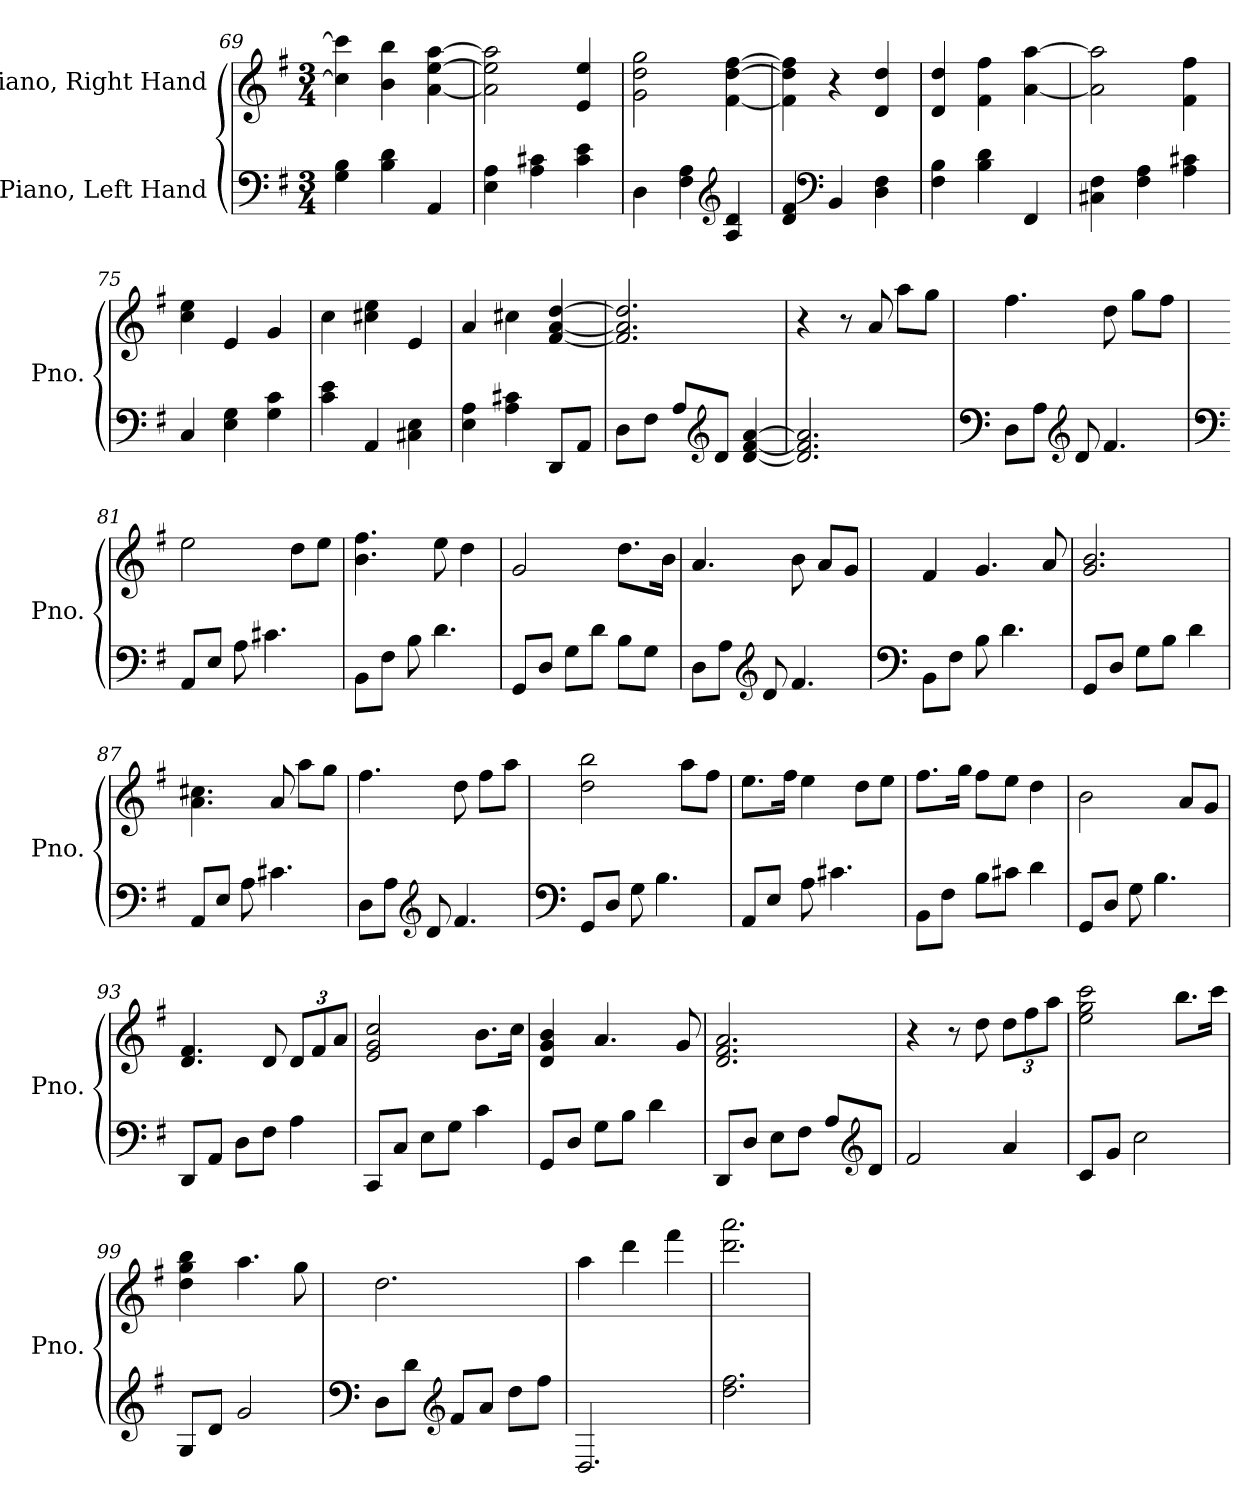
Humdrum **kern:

**kern	**kern
*part2	*part1
*staff2	*staff1
*I"Piano, Left Hand	*I"Piano, Right Hand
*I'Pno.	*I'Pno.
*clefF4	*clefG2
*k[f#]	*k[f#]
*M3/4	*M3/4
=69	=69
4G\ 4B\	4cc#\] 4ccc#\]
4B\ 4d\	4b\ 4bb\
4AA/	[4a\ [4ee\ [4aa\
=70	=70
4E\ 4A\	2a\] 2ee\] 2aa\]
4A\ 4c#X\	.
4c#\ 4e\	4e/ 4ee/
=71	=71
4D\	2g\ 2dd\ 2gg\
4F#\ 4A\	.
*clefG2	*
4A/ 4d/	[4f#\ [4dd\ [4ff#\
=72	=72
4d/ 4f#/	4f#\] 4dd\] 4ff#\]
*clefF4	*
4BB/	4r
4D\ 4F#\	4d/ 4dd/
=73	=73
4F#\ 4B\	4d/ 4dd/
4B\ 4d\	4f#\ 4ff#\
4FF#/	[4a\ [4aa\
=74	=74
4C#X\ 4F#\	2a\] 2aa\]
4F#\ 4A\	.
4A\ 4c#X\	4f#\ 4ff#\
!!LO:LB:g=z
=75	=75
4C/	4cc\ 4ee\
4E\ 4G\	4e/
4G\ 4c\	4g/
=76	=76
4c\ 4e\	4cc\
4AA/	4cc#X\ 4ee\
4C#X\ 4E\	4e/
=77	=77
4E\ 4A\	4a/
4A\ 4c#X\	4cc#X\
8DD/L	[4f#/ [4a/ [4dd/
8AA/J	.
=78	=78
8D\L	2.f#/] 2.a/] 2.dd/]
8F#\J	.
8A/L	.
*clefG2	*
8d/J	.
[4d/ [4f#/ [4a/	.
=79	=79
2.d/] 2.f#/] 2.a/]	4r
.	8r
.	8a/
.	8aa\L
.	8gg\J
=80	=80
*clefF4	*
8D\L	4.ff#\
8A\J	.
*clefG2	*
8d/	.
4.f#/	8dd\
.	8gg\L
.	8ff#\J
!!LO:LB:g=z
=81	=81
*clefF4	*
8AA/L	2ee\
8E/J	.
8A\	.
4.c#X\	.
.	8dd\L
.	8ee\J
=82	=82
8BB\L	4.b\ 4.ff#\
8F#\J	.
8B\	.
4.d\	8ee\
.	4dd\
=83	=83
8GG/L	2g/
8D/J	.
8G\L	.
8d\J	.
8B\L	8.dd\L
8G\J	.
.	16b\Jk
=84	=84
8D\L	4.a/
8A\J	.
*clefG2	*
8d/	.
4.f#/	8b\
.	8a/L
.	8g/J
=85	=85
*clefF4	*
8BB\L	4f#/
8F#\J	.
8B\	4.g/
4.d\	.
.	8a/
=86	=86
8GG/L	2.g/ 2.b/
8D/J	.
8G\L	.
8B\J	.
4d\	.
!!LO:LB:g=z
=87	=87
8AA/L	4.a\ 4.cc#X\
8E/J	.
8A\	.
4.c#X\	8a/
.	8aa\L
.	8gg\J
=88	=88
8D\L	4.ff#\
8A\J	.
*clefG2	*
8d/	.
4.f#/	8dd\
.	8ff#\L
.	8aa\J
=89	=89
*clefF4	*
8GG/L	2dd\ 2bb\
8D/J	.
8G\	.
4.B\	.
.	8aa\L
.	8ff#\J
=90	=90
8AA/L	8.ee\L
8E/J	.
.	16ff#\Jk
8A\	4ee\
4.c#X\	.
.	8dd\L
.	8ee\J
=91	=91
8BB\L	8.ff#\L
8F#\J	.
.	16gg\Jk
8B\L	8ff#\L
8c#X\J	8ee\J
4d\	4dd\
!!LO:LB:g=z
=92	=92
8GG/L	2b\
8D/J	.
8G\	.
4.B\	.
.	8a/L
.	8g/J
=93	=93
8DD/L	4.d/ 4.f#/
8AA/J	.
8D\L	.
8F#\J	8d/
*	*Xbrackettup
4A\	12d/L
.	12f#/
.	12a/J
=94	=94
8CC/L	2e/ 2g/ 2cc/
8C/J	.
8E\L	.
8G\J	.
4c\	8.b\L
.	16cc\Jk
=95	=95
8GG/L	4d/ 4g/ 4b/
8D/J	.
8G\L	4.a/
8B\J	.
4d\	.
.	8g/
=96	=96
8DD/L	2.d/ 2.f#/ 2.a/
8D/J	.
8E\L	.
8F#\J	.
8A/L	.
*clefG2	*
8d/J	.
=97	=97
2f#/	4r
.	8r
.	8dd\
4a/	12dd\L
.	12ff#\
.	12aa\J
!!LO:LB:g=z
=98	=98
8c/L	2ee\ 2gg\ 2ccc\
8g/J	.
2cc\	.
.	8.bb\L
.	16ccc\Jk
=99	=99
8G/L	4dd\ 4gg\ 4bb\
8d/J	.
2g/	4.aa\
.	8gg\
=100	=100
*clefF4	*
8D\L	2.dd\
8d\J	.
*clefG2	*
8f#/L	.
8a/J	.
8dd\L	.
8ff#\J	.
=101	=101
2.D/	4aa\
.	4ddd\
.	4fff#\
=102	=102
2.dd\ 2.ff#\	2.ddd\ 2.aaa\
=	=
*-	*-
